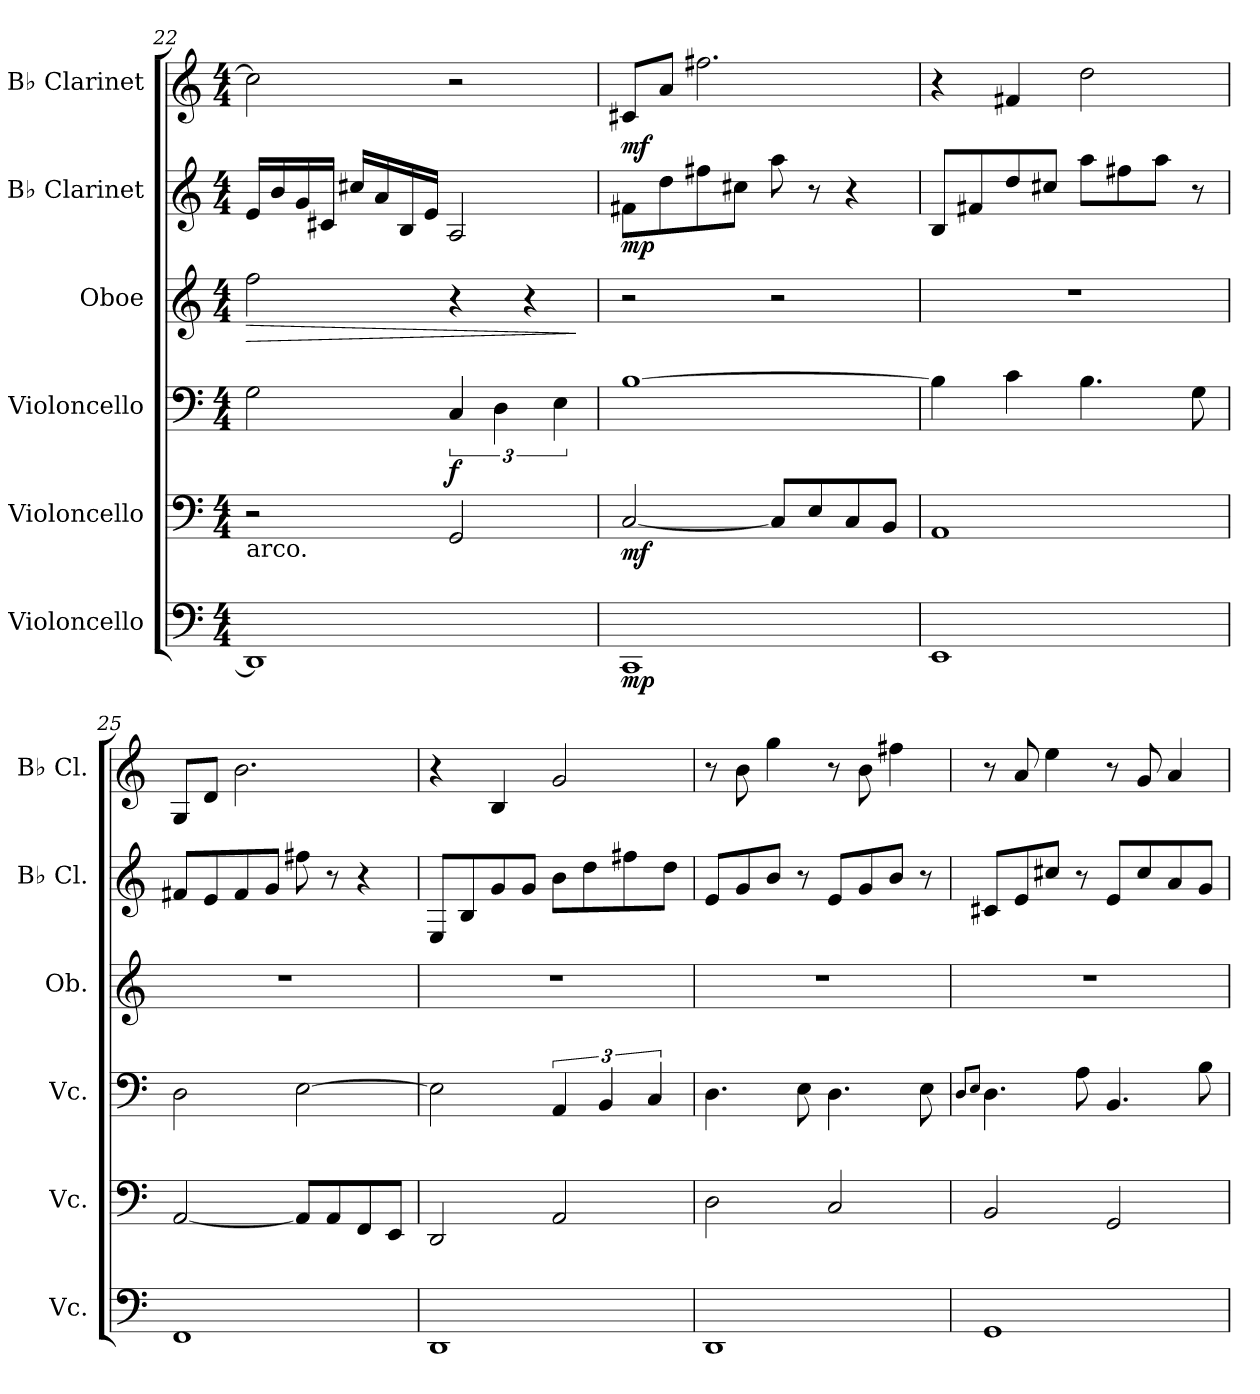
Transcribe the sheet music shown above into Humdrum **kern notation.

**kern	**dynam	**kern	**dynam	**kern	**dynam	**kern	**dynam	**kern	**dynam	**kern	**dynam
*part6	*part6	*part5	*part5	*part4	*part4	*part3	*part3	*part2	*part2	*part1	*part1
*staff6	*staff6	*staff5	*staff5	*staff4	*staff4	*staff3	*staff3	*staff2	*staff2	*staff1	*staff1
*I"Violoncello	*	*I"Violoncello	*	*I"Violoncello	*	*I"Oboe	*	*I"B♭ Clarinet	*	*I"B♭ Clarinet	*
*I'Vc.	*	*I'Vc.	*	*I'Vc.	*	*I'Ob.	*	*I'B♭ Cl.	*	*I'B♭ Cl.	*
!!LO:PB:g=z
*clefF4	*	*clefF4	*	*clefF4	*	*clefG2	*	*clefG2	*	*clefG2	*
*	*	*	*	*	*	*	*	*ITrd1c2	*	*ITrd1c2	*
*k[]	*	*k[]	*	*k[]	*	*k[]	*	*k[b-e-]	*	*k[b-e-]	*
*M4/4	*	*M4/4	*	*M4/4	*	*M4/4	*	*M4/4	*	*M4/4	*
=22	=22	=22	=22	=22	=22	=22	=22	=22	=22	=22	=22
!	!	!LO:TX:b:t=arco.	!	!	!	!	!	!	!	!	!
!	!	!	!	!	!	!	!LO:HP:b	!	!	!	!
1DD]	.	2r	.	2G\	.	2ff\	>	16d/LL	.	2b\]	.
.	.	.	.	.	.	.	.	16a/	.	.	.
.	.	.	.	.	.	.	.	16f/	.	.	.
.	.	.	.	.	.	.	.	16Bn/JJ	.	.	.
.	.	.	.	.	.	.	.	16bn/LL	.	.	.
.	.	.	.	.	.	.	.	16g/	.	.	.
.	.	.	.	.	.	.	.	16A/	.	.	.
.	.	.	.	.	.	.	.	16d/JJ	.	.	.
!	!	!	!	!	!LO:DY:b	!	!	!	!	!	!
.	.	2GG/	.	6C/	f	4r	.	2G/	.	2r	.
.	.	.	.	6D\	.	.	.	.	.	.	.
.	.	.	.	.	.	4r	.	.	.	.	.
.	.	.	.	6E\	.	.	.	.	.	.	.
.	.	.	.	.	.	.	]	.	.	.	.
=23	=23	=23	=23	=23	=23	=23	=23	=23	=23	=23	=23
!	!LO:DY:b	!	!LO:DY:b	!	!	!	!	!	!LO:DY:b	!	!LO:DY:b
1CC	mp	[2C/	mf	[1B	.	2r	.	8en\L	mp	8Bn/L	mf
.	.	.	.	.	.	.	.	8cc\	.	8g/J	.
.	.	.	.	.	.	.	.	8een\	.	2.een\	.
.	.	.	.	.	.	.	.	8bn\J	.	.	.
.	.	8C/L]	.	.	.	2r	.	8gg\	.	.	.
.	.	8E/	.	.	.	.	.	8r	.	.	.
.	.	8C/	.	.	.	.	.	4r	.	.	.
.	.	8BB/J	.	.	.	.	.	.	.	.	.
=24	=24	=24	=24	=24	=24	=24	=24	=24	=24	=24	=24
1EE	.	1AA	.	4B\]	.	1r	.	8A/L	.	4r	.
.	.	.	.	.	.	.	.	8en/	.	.	.
.	.	.	.	4c\	.	.	.	8cc/	.	4en/	.
.	.	.	.	.	.	.	.	8bn/J	.	.	.
.	.	.	.	4.B\	.	.	.	8gg\L	.	2cc\	.
.	.	.	.	.	.	.	.	8een\	.	.	.
.	.	.	.	.	.	.	.	8gg\J	.	.	.
.	.	.	.	8G\	.	.	.	8r	.	.	.
=25	=25	=25	=25	=25	=25	=25	=25	=25	=25	=25	=25
1FF	.	[2AA/	.	2D\	.	1r	.	8en/L	.	8F/L	.
.	.	.	.	.	.	.	.	8d/	.	8c/J	.
.	.	.	.	.	.	.	.	8e/	.	2.a\	.
.	.	.	.	.	.	.	.	8f/J	.	.	.
.	.	8AA/L]	.	[2E\	.	.	.	8een\	.	.	.
.	.	8AA/	.	.	.	.	.	8r	.	.	.
.	.	8FF/	.	.	.	.	.	4r	.	.	.
.	.	8EE/J	.	.	.	.	.	.	.	.	.
!!LO:LB:g=z
=26	=26	=26	=26	=26	=26	=26	=26	=26	=26	=26	=26
1DD	.	2DD/	.	2E\]	.	1r	.	8D/L	.	4r	.
.	.	.	.	.	.	.	.	8A/	.	.	.
.	.	.	.	.	.	.	.	8f/	.	4A/	.
.	.	.	.	.	.	.	.	8f/J	.	.	.
.	.	2AA/	.	6AA/	.	.	.	8a\L	.	2f/	.
.	.	.	.	.	.	.	.	8cc\	.	.	.
.	.	.	.	6BB/	.	.	.	.	.	.	.
.	.	.	.	.	.	.	.	8een\	.	.	.
.	.	.	.	6C/	.	.	.	.	.	.	.
.	.	.	.	.	.	.	.	8cc\J	.	.	.
=27	=27	=27	=27	=27	=27	=27	=27	=27	=27	=27	=27
1DD	.	2D\	.	4.D\	.	1r	.	8d/L	.	8r	.
.	.	.	.	.	.	.	.	8f/	.	8a\	.
.	.	.	.	.	.	.	.	8a/J	.	4ff\	.
.	.	.	.	8E\	.	.	.	8r	.	.	.
.	.	2C/	.	4.D\	.	.	.	8d/L	.	8r	.
.	.	.	.	.	.	.	.	8f/	.	8a\	.
.	.	.	.	.	.	.	.	8a/J	.	4een\	.
.	.	.	.	8E\	.	.	.	8r	.	.	.
=28	=28	=28	=28	=28	=28	=28	=28	=28	=28	=28	=28
.	.	.	.	8qD/L	.	.	.	.	.	.	.
.	.	.	.	8qE/J	.	.	.	.	.	.	.
1GG	.	2BB/	.	4.D\	.	1r	.	8Bn/L	.	8r	.
.	.	.	.	.	.	.	.	8d/	.	8g/	.
.	.	.	.	.	.	.	.	8bn/J	.	4dd\	.
.	.	.	.	8A\	.	.	.	8r	.	.	.
.	.	2GG/	.	4.BB/	.	.	.	8d/L	.	8r	.
.	.	.	.	.	.	.	.	8b/	.	8f/	.
.	.	.	.	.	.	.	.	8g/	.	4g/	.
.	.	.	.	8B\	.	.	.	8f/J	.	.	.
=	=	=	=	=	=	=	=	=	=	=	=
*-	*-	*-	*-	*-	*-	*-	*-	*-	*-	*-	*-
